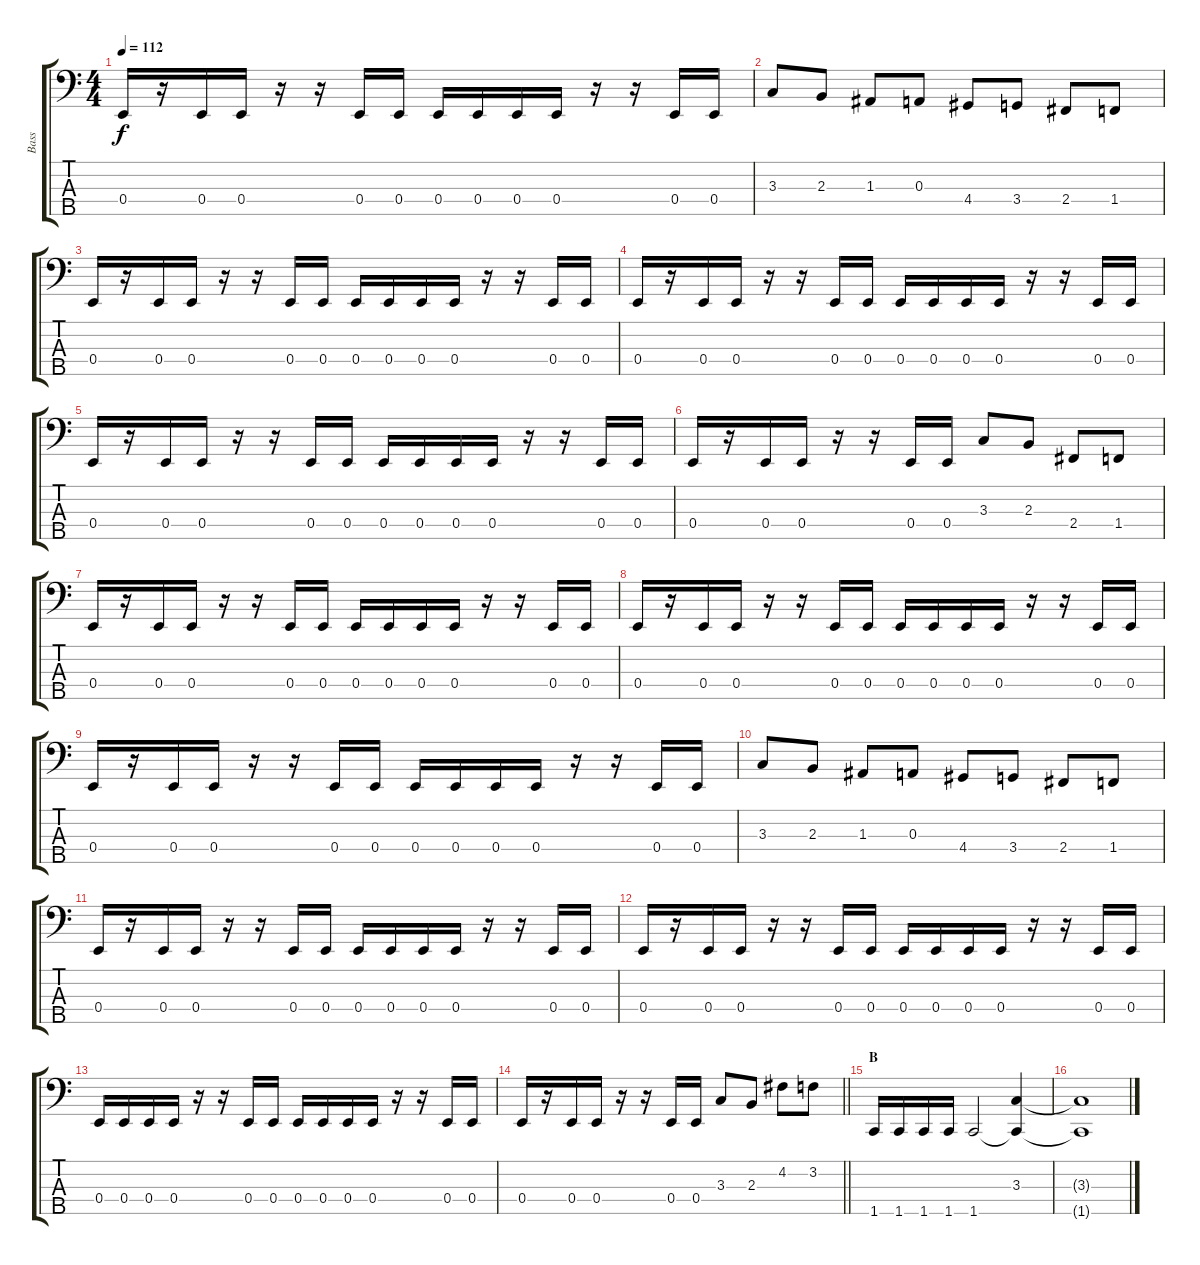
\track ("Bass" "Bass") {instrument fretlessbass}
\staff {score tabs}
\tuning (G2 D2 A1 E1 B0) {hide}
\ts (4 4)
\tempo 112
\clef f4
\ks c
0.4.16{dy f} r.16 0.4.16 0.4.16 r.16 r.16 0.4.16 0.4.16 0.4.16 0.4.16 0.4.16 0.4.16 r.16 r.16 0.4.16 0.4.16 |
3.3.8 2.3.8 1.3.8 0.3.8 4.4.8 3.4.8 2.4.8 1.4.8 |
0.4.16 r.16 0.4.16 0.4.16 r.16 r.16 0.4.16 0.4.16 0.4.16 0.4.16 0.4.16 0.4.16 r.16 r.16 0.4.16 0.4.16 |
0.4.16 r.16 0.4.16 0.4.16 r.16 r.16 0.4.16 0.4.16 0.4.16 0.4.16 0.4.16 0.4.16 r.16 r.16 0.4.16 0.4.16 |
0.4.16 r.16 0.4.16 0.4.16 r.16 r.16 0.4.16 0.4.16 0.4.16 0.4.16 0.4.16 0.4.16 r.16 r.16 0.4.16 0.4.16 |
0.4.16 r.16 0.4.16 0.4.16 r.16 r.16 0.4.16 0.4.16 3.3.8 2.3.8 2.4.8 1.4.8 |
0.4.16 r.16 0.4.16 0.4.16 r.16 r.16 0.4.16 0.4.16 0.4.16 0.4.16 0.4.16 0.4.16 r.16 r.16 0.4.16 0.4.16 |
0.4.16 r.16 0.4.16 0.4.16 r.16 r.16 0.4.16 0.4.16 0.4.16 0.4.16 0.4.16 0.4.16 r.16 r.16 0.4.16 0.4.16 |
0.4.16 r.16 0.4.16 0.4.16 r.16 r.16 0.4.16 0.4.16 0.4.16 0.4.16 0.4.16 0.4.16 r.16 r.16 0.4.16 0.4.16 |
3.3.8 2.3.8 1.3.8 0.3.8 4.4.8 3.4.8 2.4.8 1.4.8 |
0.4.16 r.16 0.4.16 0.4.16 r.16 r.16 0.4.16 0.4.16 0.4.16 0.4.16 0.4.16 0.4.16 r.16 r.16 0.4.16 0.4.16 |
0.4.16 r.16 0.4.16 0.4.16 r.16 r.16 0.4.16 0.4.16 0.4.16 0.4.16 0.4.16 0.4.16 r.16 r.16 0.4.16 0.4.16 |
0.4.16 0.4.16 0.4.16 0.4.16 r.16 r.16 0.4.16 0.4.16 0.4.16 0.4.16 0.4.16 0.4.16 r.16 r.16 0.4.16 0.4.16 |
\barLineRight lightlight
0.4.16 r.16 0.4.16 0.4.16 r.16 r.16 0.4.16 0.4.16 3.3.8 2.3.8 4.2.8 3.2.8 |
\section ("" "B")
1.5.16 1.5.16 1.5.16 1.5.16 1.5.2 (3.3 1.5{t}).4 |
(3.3{t} 1.5{t}).1
